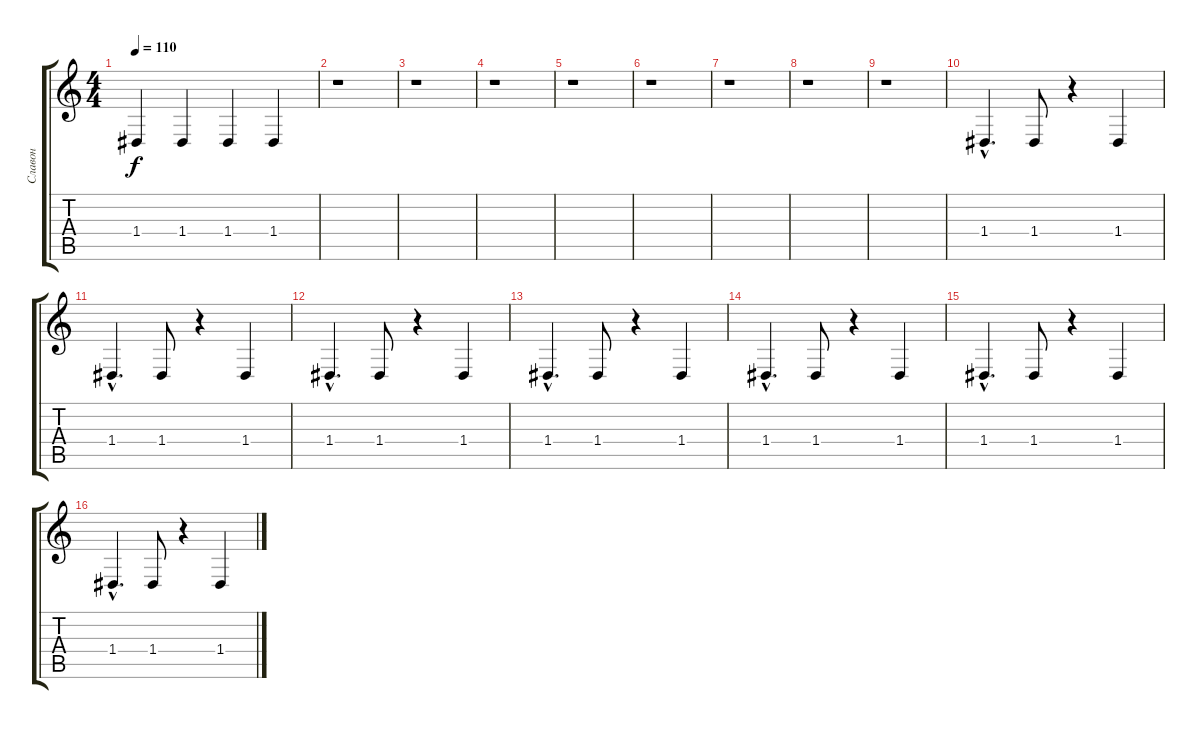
\track ("Славон" "Славон") {instrument acousticgrandpiano}
\staff {score tabs}
\tuning (E4 B3 G3 D3 A2 E2) {hide}
\ts (4 4)
\tempo 110
\clef g2
\ks c
1.4.4{dy f instrument acousticgrandpiano} 1.4.4 1.4.4 1.4.4 |
r.1 |
r.1 |
r.1 |
r.1 |
r.1 |
r.1 |
r.1 |
r.1 |
1.4{hac}.4{d} 1.4.8 r.4 1.4.4 |
1.4{hac}.4{d} 1.4.8 r.4 1.4.4 |
1.4{hac}.4{d} 1.4.8 r.4 1.4.4 |
1.4{hac}.4{d} 1.4.8 r.4 1.4.4 |
1.4{hac}.4{d} 1.4.8 r.4 1.4.4 |
1.4{hac}.4{d} 1.4.8 r.4 1.4.4 |
1.4{hac}.4{d} 1.4.8 r.4 1.4.4
